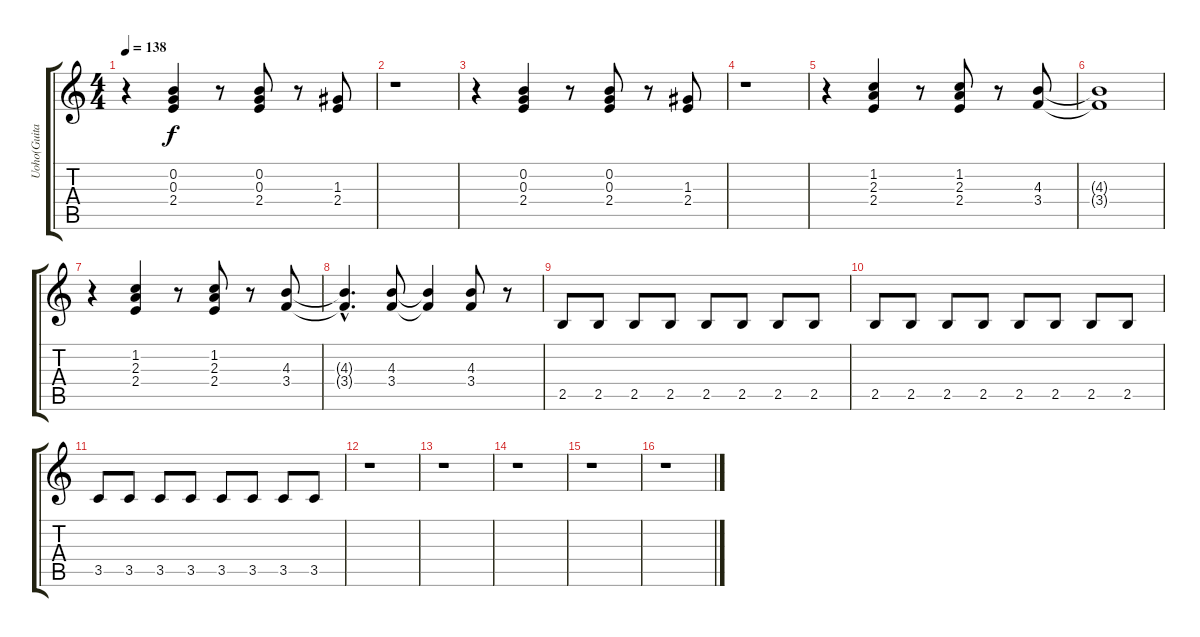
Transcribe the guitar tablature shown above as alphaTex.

\track ("Uoho(Guitarra)" "Uoho(Guita") {instrument distortionguitar}
\staff {score tabs}
\tuning (E4 B3 G3 D3 A2 E2) {hide}
\ts (4 4)
\tempo 138
\clef g2
\ks c
r.4{dy f} (0.2 0.3 2.4).4 r.8 (0.2 0.3 2.4).8 r.8 (1.3 2.4).8 |
r.1 |
r.4 (0.2 0.3 2.4).4 r.8 (0.2 0.3 2.4).8 r.8 (1.3 2.4).8 |
r.1 |
r.4 (1.2 2.3 2.4).4 r.8 (1.2 2.3 2.4).8 r.8 (4.3 3.4).8 |
(4.3{t} 3.4{t}).1 |
r.4 (1.2 2.3 2.4).4 r.8 (1.2 2.3 2.4).8 r.8 (4.3 3.4).8 |
(4.3{hac t} 3.4{hac t}).4{d} (4.3 3.4).8 (4.3{t} 3.4{t}).4 (4.3 3.4).8 r.8 |
2.5.8 2.5.8 2.5.8 2.5.8 2.5.8 2.5.8 2.5.8 2.5.8 |
2.5.8 2.5.8 2.5.8 2.5.8 2.5.8 2.5.8 2.5.8 2.5.8 |
3.5.8 3.5.8 3.5.8 3.5.8 3.5.8 3.5.8 3.5.8 3.5.8 |
r.1 |
r.1 |
r.1 |
r.1 |
r.1
